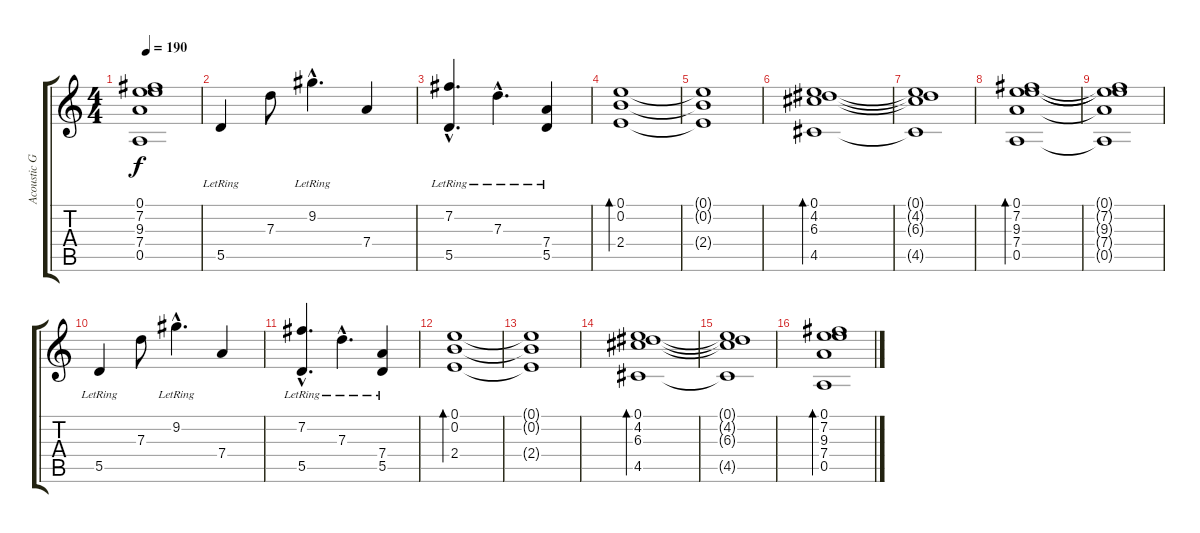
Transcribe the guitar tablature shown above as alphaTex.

\track ("Acoustic Guitar" "Acoustic G") {instrument electricguitarjazz}
\staff {score tabs}
\tuning (E4 B3 G3 D3 A2 E2) {hide}
\ts (4 4)
\tempo 190
\clef g2
\ks c
(0.1{t} 7.2{t} 9.3{t} 7.4{t} 0.5{t}).1{dy f} |
5.5{lr}.4 7.3.8 9.2{hac lr}.4{d} 7.4.4 |
(7.2{hac lr} 5.5{hac lr}).4{d} 7.3{hac lr}.4{d} (7.4{lr} 5.5{lr}).4 |
(0.1 0.2 2.4).1{bd 240} |
(0.1{t} 0.2{t} 2.4{t}).1 |
(0.1 4.2 6.3 4.5).1{bd 240} |
(0.1{t} 4.2{t} 6.3{t} 4.5{t}).1 |
(0.1 7.2 9.3 7.4 0.5).1{bd 480} |
(0.1{t} 7.2{t} 9.3{t} 7.4{t} 0.5{t}).1 |
5.5{lr}.4 7.3.8 9.2{hac lr}.4{d} 7.4.4 |
(7.2{hac lr} 5.5{hac lr}).4{d} 7.3{hac lr}.4{d} (7.4{lr} 5.5{lr}).4 |
(0.1 0.2 2.4).1{bd 240} |
(0.1{t} 0.2{t} 2.4{t}).1 |
(0.1 4.2 6.3 4.5).1{bd 240} |
(0.1{t} 4.2{t} 6.3{t} 4.5{t}).1 |
(0.1 7.2 9.3 7.4 0.5).1{bd 480}
